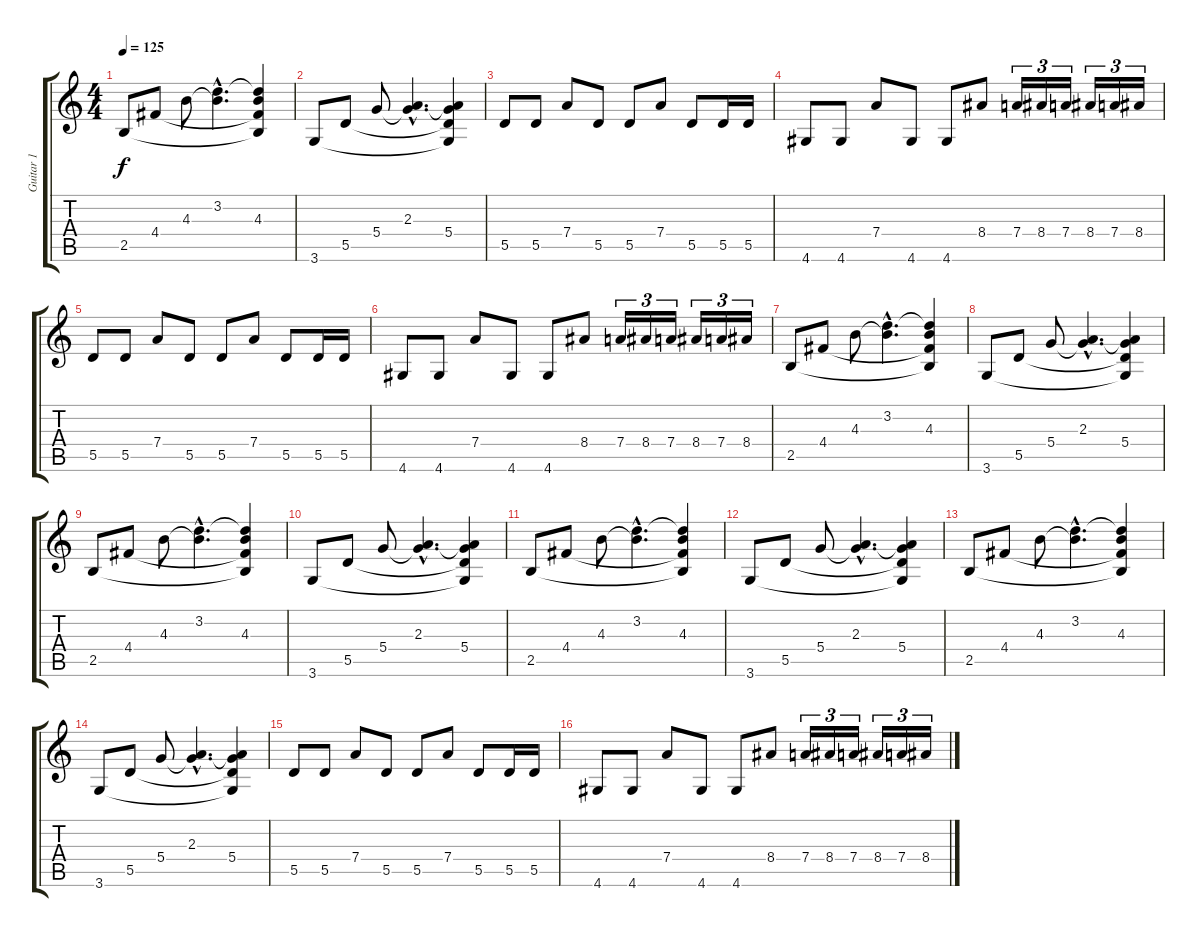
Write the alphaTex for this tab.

\track ("Guitar 1" "Guitar 1") {instrument distortionguitar}
\staff {score tabs}
\tuning (E4 B3 G3 D3 A2 E2) {hide}
\ts (4 4)
\tempo 125
\clef g2
\ks c
2.5.8{dy f} 4.4.8 4.3.8 (3.2{hac} 4.3{hac t}).4{d} (3.2{t} 4.3 4.4{t} 2.5{t}).4 |
3.6.8 5.5.8 5.4.8 (2.3{hac} 5.4{hac t}).4{d} (2.3{t} 5.4 5.5{t} 3.6{t}).4 |
5.5.8 5.5.8 7.4.8 5.5.8 5.5.8 7.4.8 5.5.8 5.5.16 5.5.16 |
4.6.8 4.6.8 7.4.8 4.6.8 4.6.8 8.4.8 7.4.16{tu (3 2)} 8.4.16{tu (3 2)} 7.4.16{tu (3 2)} 8.4.16{tu (3 2)} 7.4.16{tu (3 2)} 8.4.16{tu (3 2)} |
5.5.8 5.5.8 7.4.8 5.5.8 5.5.8 7.4.8 5.5.8 5.5.16 5.5.16 |
4.6.8 4.6.8 7.4.8 4.6.8 4.6.8 8.4.8 7.4.16{tu (3 2)} 8.4.16{tu (3 2)} 7.4.16{tu (3 2)} 8.4.16{tu (3 2)} 7.4.16{tu (3 2)} 8.4.16{tu (3 2)} |
2.5.8 4.4.8 4.3.8 (3.2{hac} 4.3{hac t}).4{d} (3.2{t} 4.3 4.4{t} 2.5{t}).4 |
3.6.8 5.5.8 5.4.8 (2.3{hac} 5.4{hac t}).4{d} (2.3{t} 5.4 5.5{t} 3.6{t}).4 |
2.5.8 4.4.8 4.3.8 (3.2{hac} 4.3{hac t}).4{d} (3.2{t} 4.3 4.4{t} 2.5{t}).4 |
3.6.8 5.5.8 5.4.8 (2.3{hac} 5.4{hac t}).4{d} (2.3{t} 5.4 5.5{t} 3.6{t}).4 |
2.5.8 4.4.8 4.3.8 (3.2{hac} 4.3{hac t}).4{d} (3.2{t} 4.3 4.4{t} 2.5{t}).4 |
3.6.8 5.5.8 5.4.8 (2.3{hac} 5.4{hac t}).4{d} (2.3{t} 5.4 5.5{t} 3.6{t}).4 |
2.5.8 4.4.8 4.3.8 (3.2{hac} 4.3{hac t}).4{d} (3.2{t} 4.3 4.4{t} 2.5{t}).4 |
3.6.8 5.5.8 5.4.8 (2.3{hac} 5.4{hac t}).4{d} (2.3{t} 5.4 5.5{t} 3.6{t}).4 |
5.5.8 5.5.8 7.4.8 5.5.8 5.5.8 7.4.8 5.5.8 5.5.16 5.5.16 |
4.6.8 4.6.8 7.4.8 4.6.8 4.6.8 8.4.8 7.4.16{tu (3 2)} 8.4.16{tu (3 2)} 7.4.16{tu (3 2)} 8.4.16{tu (3 2)} 7.4.16{tu (3 2)} 8.4.16{tu (3 2)}
